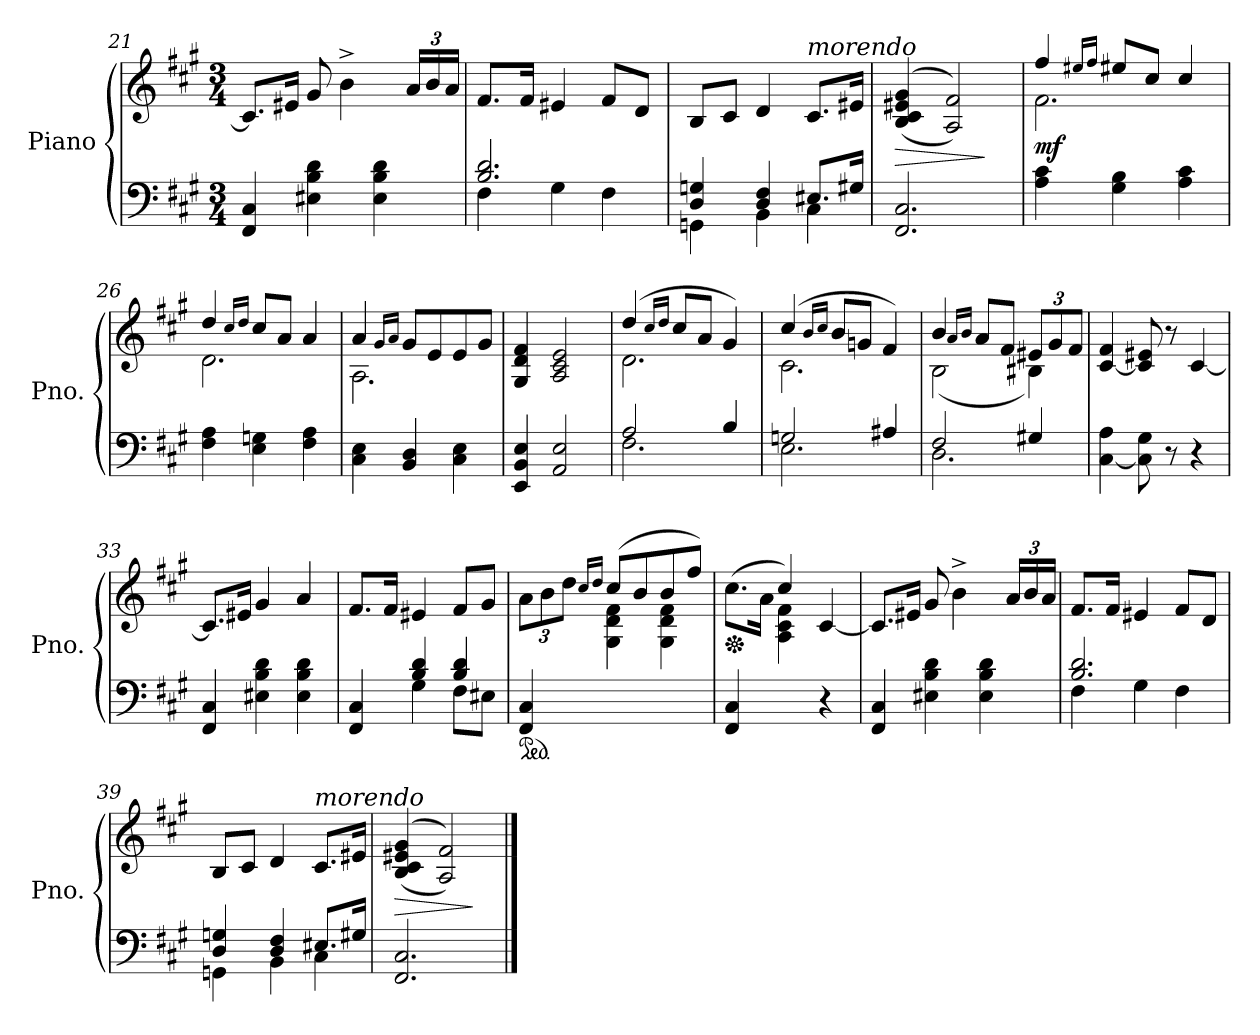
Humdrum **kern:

**kern	**kern	**dynam
*part1	*part1	*part1
*staff2	*staff1	*staff1/2
*I"Piano	*	*
*I'Pno.	*	*
*clefF4	*clefG2	*
*k[f#c#g#]	*k[f#c#g#]	*
*M3/4	*M3/4	*
=21	=21	=21
4FF#/ 4C#/	8.c#/L]	.
.	16e#X/Jk	.
4E#X\ 4B\ 4d\	8g#/	.
.	4b^\	.
4E#\ 4B\ 4d\	.	.
*	*Xbrackettup	*
.	24a/LL	.
.	24b/	.
.	24a/JJ	.
=22	=22	=22
*^	*	*
2.B/ 2.d/	4F#<\	8.f#/L	.
.	.	16f#/Jk	.
.	4G#\	4e#X/	.
.	4F#\	8f#/L	.
.	.	8d/J	.
!!LO:LB:g=z
=23	=23	=23	=23
4D/ 4Gn/	4GGn<\	8B/L	.
.	.	8c#/J	.
4D/ 4F#/	4BB<\	4d/	.
!	!	!LO:TX:a:i:t=morendo	!
8.E#X/L	4C#<\	8.c#/L	.
16G#X:/Jk	.	16e#X/Jk	.
*v	*v	*	*
=24	=24	=24
!	!	!LO:HP:b
2.FF#/< 2.C#/<	(<(>4B/ 4c#/ 4e#X/ 4g#/	>
.	2A/ 2f#/))	.
.	.	]
=25	=25	=25
*	*^	*
!	!	!	!LO:DY:b
4A\<< 4c#\<<	4ff#/	2.f#\	mf
.	16qee#X/LL	.	.
.	16qff#/JJ	.	.
4G#\ 4B\	8ee#/L	.	.
.	8cc#/J	.	.
4A\ 4c#\	4cc#/	.	.
=26	=26	=26	=26
4F#\< 4A\<	4dd/	2.d\	.
.	16qcc#/LL	.	.
.	16qdd/JJ	.	.
4E\ 4Gn\	8cc#/L	.	.
.	8a/J	.	.
4F#\ 4A\	4a/	.	.
=27	=27	=27	=27
4C#\< 4E\<	4a/	2.A\	.
.	16qg#/LL	.	.
.	16qa/JJ	.	.
4BB/ 4D/	8g#/L	.	.
.	8e/	.	.
4C#\ 4E\	8e/	.	.
.	8g#/J	.	.
*	*v	*v	*
!!LO:LB:g=z
=28	=28	=28
4EE/< 4BB/< 4E/<	4G#/ 4d/ 4f#/	.
2AA/< 2E/<	2A/ 2c#/ 2e/	.
=29	=29	=29
*^	*^	*
2A</	2.F#:<\	(>4dd/	2.d<\	.
.	.	16qcc#/LL	.	.
.	.	16qdd/JJ	.	.
.	.	8cc#/L	.	.
.	.	8a/J	.	.
4B/	.	4g#/)	.	.
=30	=30	=30	=30	=30
2Gn/	2.E:<\	(>4cc#/	2.c#\	.
.	.	16qb/LL	.	.
.	.	16qcc#/JJ	.	.
.	.	8b/L	.	.
.	.	8gn/J	.	.
4A#X/	.	4f#/)	.	.
=31	=31	=31	=31	=31
2F#/	2.D:<\	4b/	(<2B\	.
.	.	16qa/LL	.	.
.	.	16qb/JJ	.	.
.	.	8a/L	.	.
.	.	8f#/J	.	.
4G#X/	.	12e#X/L	4B#X\)	.
.	.	12g#/	.	.
.	.	12f#/J	.	.
*v	*v	*	*	*
*	*v	*v	*
=32	=32	=32
[4C#\> 4A\>	[4c#/ 4f#/	.
8C#\] 8G#\	8c#/] 8e#X/	.
8r	8r	.
4r	[4c#/	.
!!LO:LB:g=z
=33	=33	=33
4FF#/> 4C#/>	8.c#/L]	.
.	16e#X/Jk	.
4E#X\< 4B\< 4d\<	4g#/	.
4E#\ 4B\ 4d\	4a/	.
=34	=34	=34
*^	*	*
4FF#/ 4C#/	4ryy	8.f#/L	.
.	.	16f#/Jk	.
4B/ 4d/	4G#<\	4e#X/	.
4B/ 4d/	8F#\L	8f#/L	.
.	8E#X\J	8g#/J	.
*v	*v	*	*
=35	=35	=35
*ped	*	*
*	*^	*
4FF#/ 4C#/	12a\L	4ryy	.
.	12b\	.	.
.	12dd\J	.	.
.	16qcc#/LL	.	.
.	16qdd/JJ	.	.
2ryy	(>8cc#/L	4G#\< 4d\< 4f#\<	.
.	8b/	.	.
.	8b/	4G#\ 4d\ 4f#\	.
.	8ff#/J)	.	.
=36	=36	=36	=36
*	*Xped	*	*
(<4FF#/ 4C#/	(>8.cc#\L	4ryy	.
.	16a\Jk	.	.
4ryy	4cc#/)	4A\< 4c#\< 4f#\<)	.
4r	[4c#/	4ryy	.
*	*v	*v	*
!!LO:LB:g=z
=37	=37	=37
4FF#/ 4C#/	8.c#/L]	.
.	16e#X/Jk	.
4E#X\ 4B\ 4d\	8g#/	.
.	4b^\	.
4E#\ 4B\ 4d\	.	.
.	24a/LL	.
.	24b/	.
.	24a/JJ	.
=38	=38	=38
*^	*	*
2.B/ 2.d/	4F#<\	8.f#/L	.
.	.	16f#/Jk	.
.	4G#\	4e#X/	.
.	4F#\	8f#/L	.
.	.	8d/J	.
=39	=39	=39	=39
4D/ 4Gn/	4GGn<\	8B/L	.
.	.	8c#/J	.
4D/ 4F#/	4BB<\	4d/	.
!	!	!LO:TX:a:i:t=morendo	!
8.E#X/L	4C#<\	8.c#/L	.
16G#X:/Jk	.	16e#X/Jk	.
*v	*v	*	*
=40	=40	=40
!	!	!LO:HP:b
2.FF#/< 2.C#/<	(<(>4B/ 4c#/ 4e#X/ 4g#/	>
.	2A/ 2f#/))	.
.	.	]
==	==	==
*-	*-	*-
